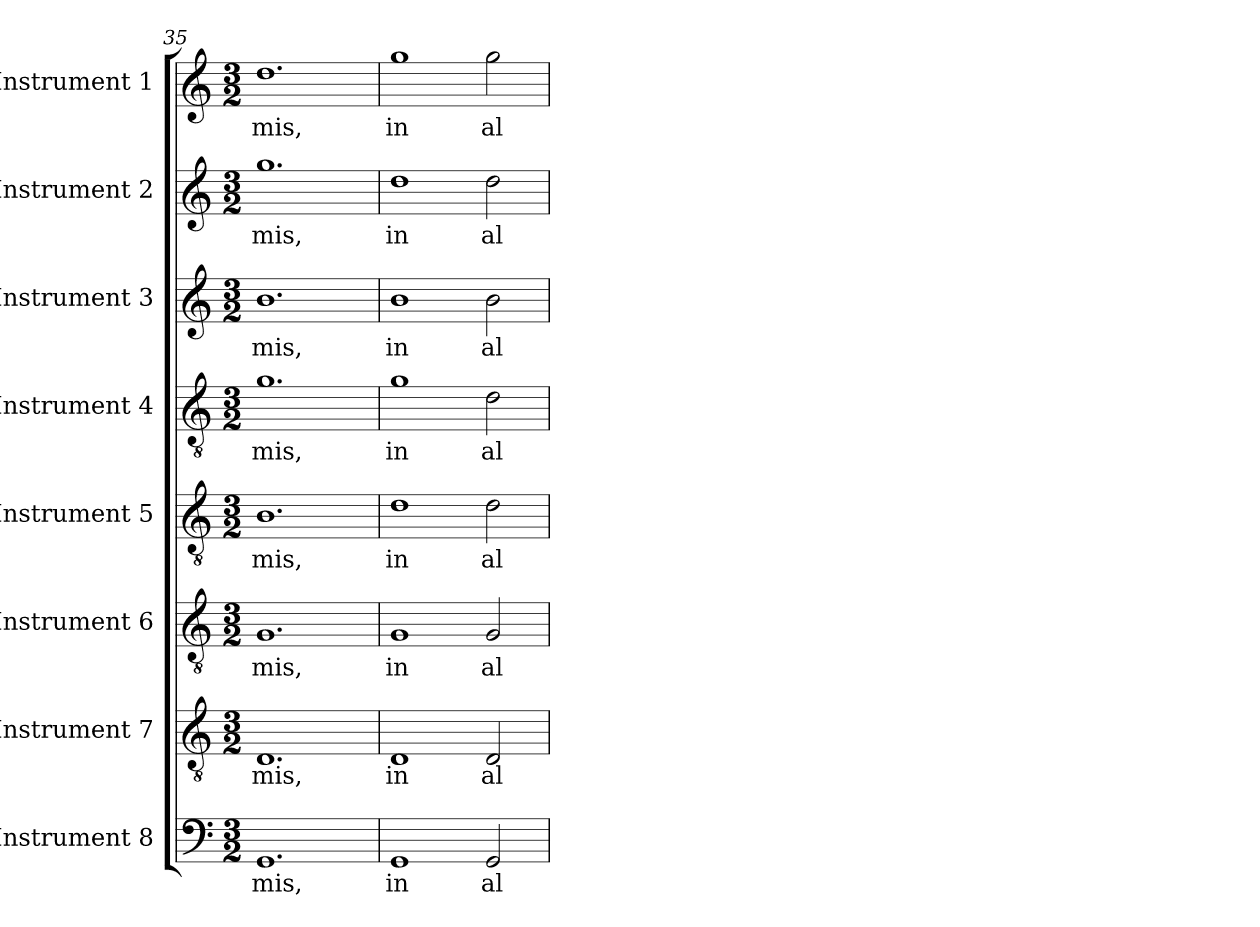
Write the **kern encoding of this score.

**kern	**text	**kern	**text	**kern	**text	**kern	**text	**kern	**text	**kern	**text	**kern	**text	**kern	**text
*part8	*part8	*part7	*part7	*part6	*part6	*part5	*part5	*part4	*part4	*part3	*part3	*part2	*part2	*part1	*part1
*staff8	*staff8	*staff7	*staff7	*staff6	*staff6	*staff5	*staff5	*staff4	*staff4	*staff3	*staff3	*staff2	*staff2	*staff1	*staff1
*I"Instrument 8	*	*I"Instrument 7	*	*I"Instrument 6	*	*I"Instrument 5	*	*I"Instrument 4	*	*I"Instrument 3	*	*I"Instrument 2	*	*I"Instrument 1	*
*clefF4	*	*clefGv2	*	*clefGv2	*	*clefGv2	*	*clefGv2	*	*clefG2	*	*clefG2	*	*clefG2	*
*k[]	*	*k[]	*	*k[]	*	*k[]	*	*k[]	*	*k[]	*	*k[]	*	*k[]	*
*C:	*	*C:	*	*C:	*	*C:	*	*C:	*	*C:	*	*C:	*	*C:	*
*M3/2	*	*M3/2	*	*M3/2	*	*M3/2	*	*M3/2	*	*M3/2	*	*M3/2	*	*M3/2	*
=35	=35	=35	=35	=35	=35	=35	=35	=35	=35	=35	=35	=35	=35	=35	=35
!	!LO:LY:b:cj	!	!LO:LY:b:cj	!	!LO:LY:b:cj	!	!LO:LY:b:cj	!	!LO:LY:b:cj	!	!LO:LY:b:cj	!	!LO:LY:b:cj	!	!LO:LY:b:cj
1.GG	-mis,	1.D	-mis,	1.G	-mis,	1.B	-mis,	1.g	-mis,	1.b	-mis,	1.gg	-mis,	1.dd	-mis,
=36	=36	=36	=36	=36	=36	=36	=36	=36	=36	=36	=36	=36	=36	=36	=36
!	!LO:LY:b:cj	!	!LO:LY:b:cj	!	!LO:LY:b:cj	!	!LO:LY:b:cj	!	!LO:LY:b:cj	!	!LO:LY:b:cj	!	!LO:LY:b:cj	!	!LO:LY:b:cj
1GG	in	1D	in	1G	in	1d	in	1g	in	1b	in	1dd	in	1gg	in
!	!LO:LY:b:cj	!	!LO:LY:b:cj	!	!LO:LY:b:cj	!	!LO:LY:b:cj	!	!LO:LY:b:cj	!	!LO:LY:b:cj	!	!LO:LY:b:cj	!	!LO:LY:b:cj
2GG/	al-	2D/	al-	2G/	al-	2d\	al-	2d\	al-	2b\	al-	2dd\	al-	2gg\	al-
=	=	=	=	=	=	=	=	=	=	=	=	=	=	=	=
*-	*-	*-	*-	*-	*-	*-	*-	*-	*-	*-	*-	*-	*-	*-	*-
